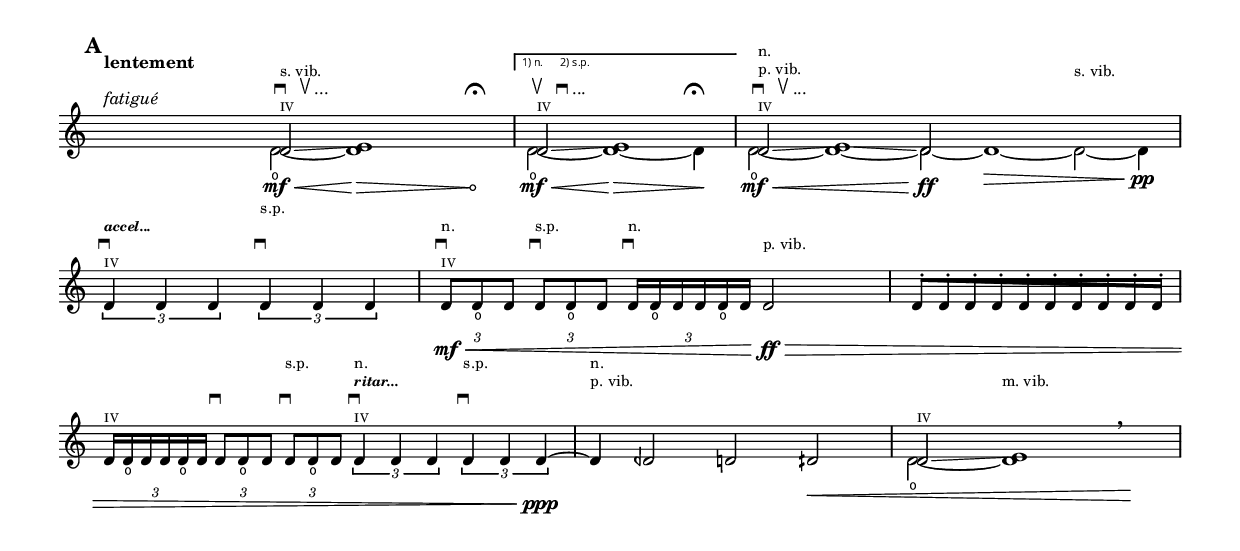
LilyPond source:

% Do not edit this file; it is automatically
% generated from Documentation/snippets/new
% This file is in the public domain.
%% Note: this file works from version 2.12.0
% #!lilypond lcp-extract.ly -*- coding: utf-8; -*-

%%%
%%% les-cinq-pieds:
%%% extract for the lilypond documentaton project
%%%

%% Title:	Les cinq pieds
%% Composer: 	David Séverin
%% Date:	Juillet 2007
%% Instrument:	Violon Solo
%% Dedication:	A mon épouse Lívia De Souza Vidal
%% Additional:	avec l'aide de Krzysztof Wagenaar

%% Statement:

%% Here by, I, the composer, agree that this extract of my composition
%% be in the public domain and can be part of, used and presented in
%% the LilyPond Documention Project.

%% Statement Date: Octber the 9th, 2008


\header {
  lsrtags = "headwords"
  texidoc = ""
  doctitle = "headword"
} % begin verbatim



\version "2.13.18"
#(set-global-staff-size 15)

%%%
%%% Abreviations
%%%

db         = \markup { \musicglyph #"scripts.downbow" }
dub        = \markup { \line { \musicglyph #"scripts.downbow" " " \musicglyph #"scripts.upbow" } }
dubetc     = \markup { \line { \musicglyph #"scripts.downbow" " " \musicglyph #"scripts.upbow" "..." } }

ub         = \markup { \musicglyph #"scripts.upbow" }
udb        = \markup { \line { \musicglyph #"scripts.upbow" " " \musicglyph #"scripts.downbow" } }
udbetc     = \markup { \line { \musicglyph #"scripts.upbow" " " \musicglyph #"scripts.downbow" "..." } }

fermaTa    = \markup \musicglyph #"scripts.ufermata"

accel   = \markup \tiny \italic \bold "accel..."
ritar   = \markup \tiny \italic \bold "ritar..."

ignore     = \override NoteColumn #'ignore-collision = ##t


%%
%% Strings
%%

svib           = \markup \small "s. vib."
pvib           = \markup \small "p. vib."
mvib           = \markup \small "m. vib."
sulp           = \markup \small "s.p."
norm           = \markup \small "n."

quatre         = \markup \teeny "IV"


%%
%% Shifting Notes
%%

shift      = \once \override NoteColumn #'force-hshift = #0.9
shifta     = \once \override NoteColumn #'force-hshift = #1.2
shiftb     = \once \override NoteColumn #'force-hshift = #1.4


%%
%% Hairpin
%%

% aniente        = "a niente"
aniente        = \once \override Hairpin #'circled-tip = ##t


%%
%% Tuplets
%%

tupletbp       = \once \override Staff.TupletBracket #'padding = #2.25


%%
%% Flag [Note Head - Stem]
%%

noflag         = \once \override Stem #'flag-style = #'no-flag

%%%
%%% Functions
%%%

#(define-markup-command (colmark layout props args)
  (markup-list?)
  (let ((entries (cons (list '(baseline-skip . 2.3)) props)
       ))
   (interpret-markup layout entries
    (make-column-markup
     (map (lambda (arg)
	   (markup arg))
      (reverse args))))))


%%%
%%% Instruments
%%%

ViolinSolo = \relative c' {

  \voiceOne

  \set Score.markFormatter     =  #format-mark-box-numbers
  \override Score.VoltaBracket #'font-name                  = #"sans"
  \override Score.VoltaBracket #'extra-offset               = #'(0 . 1)
  \override SpacingSpanner     #'uniform-stretching         = ##t


  %% Measure 1
  \time 25/8
  \mark \default
  r2 ^\markup \colmark { \italic "fatigué" " " \bold "lentement"} r4 r r8
  <<
    { \shift d2 \glissando ^\markup \colmark { \quatre \dubetc \svib } \shifta e1 } \\
    { d2 \open \mf \< ~ \aniente d1  \! \> r4 r ^\markup \colmark { " " \fermaTa } \! }
  >>


  %% Measure 2
  \time 7/4
  \set Score.repeatCommands = #'((volta "1) n.      2) s.p."))
  <<
    { \shift d2 \glissando ^\markup \colmark { \quatre \udbetc } \shifta e1 } \\
    { d2 \open \mf \< ~ d1 \! \> ~ d4 ^\markup \colmark { " " \fermaTa } \! }
  >>
  \set Score.repeatCommands = #'((volta #f))


  %% Measure 3
  \time 15/4
  <<
    { \shift d2 \glissando ^\markup \colmark { \quatre \dubetc \pvib \norm } \shifta e1 \glissando d2 } \\
    { d2 \open \mf \< ~ d1 ~ d2 \ff  ~ d1 \> ~ d2 ^\markup \colmark { " " " " \svib } ~ d4 \pp}
  >>
  \break

  %% Measure 4
  \time 4/4
  \stemUp
  \tupletDown
  \times 2/3 { d4 ^\markup \colmark { \quatre \db \accel } d d }
  \times 2/3 { d4 ^\markup \colmark { " " \db " " \sulp } d d }



  %% Measure 5
  \time 5/4
  \tupletbp \times 2/3 { d8 \mf \< ^\markup \colmark { \quatre \db \norm } d _\open d }
  \tupletbp \times 2/3 { d8 ^\markup \colmark { " " \db \sulp } d _\open d }
  \tupletbp \times 2/3 { d16 ^\markup \colmark { " " \db \norm } d _\open d d d _\open d }
  d2 \ff ^\markup \colmark { " " \pvib } \>


  %% Measure 6
  \time 5/8
  \once \override Beam #'grow-direction = #RIGHT  % \featherDurations #(ly:make-moment 2 3)
  { d16 \staccato
    [ d \staccato d \staccato d \staccato d \staccato d \staccato d \staccato d \staccato d \staccato d \staccato]
  }
  \break


  %% Measure 7
  \time 7/4
  \tupletbp \times 2/3 { d16 ^\markup \colmark { \quatre } d _\open d d d _\open d }
  \tupletbp \times 2/3 { d8 ^\markup \colmark { " " \db } d _\open d }
  \tupletbp \times 2/3 { d8 ^\markup \colmark { " " \db " " \sulp } d _\open d }
  \times 2/3 { d4 ^\markup \colmark { \quatre \db \ritar \norm } d d }
  \times 2/3 { d4 ^\markup \colmark { " " \db " " \sulp } d d \ppp ~ }


  %% Measure 8
  d4 ^\markup \colmark { " " " " \pvib \norm }
  deh2 d dih \<


  %% Measure 9
  <<
    { \shift d2 \glissando ^\markup \colmark { \quatre } \shifta e1 } \\
    { d2 \open ~ d1  ^\markup \colmark { " " " " \mvib } }
  >>
  \breathe r4 \!

}


%%%
%%% Score
%%%

\score {

  <<
    \relative <<
      \new Staff \ViolinSolo
    >>

    \override Score.Rest #'transparent = ##t
    \set Score.defaultBarType          = "empty"
  >>

  \layout  {
    indent       = 0.0
    \context {
      \Staff
      \remove "Time_signature_engraver"
    }
    \context {
      \Score
      \remove "Bar_number_engraver"
    }
  }
}
